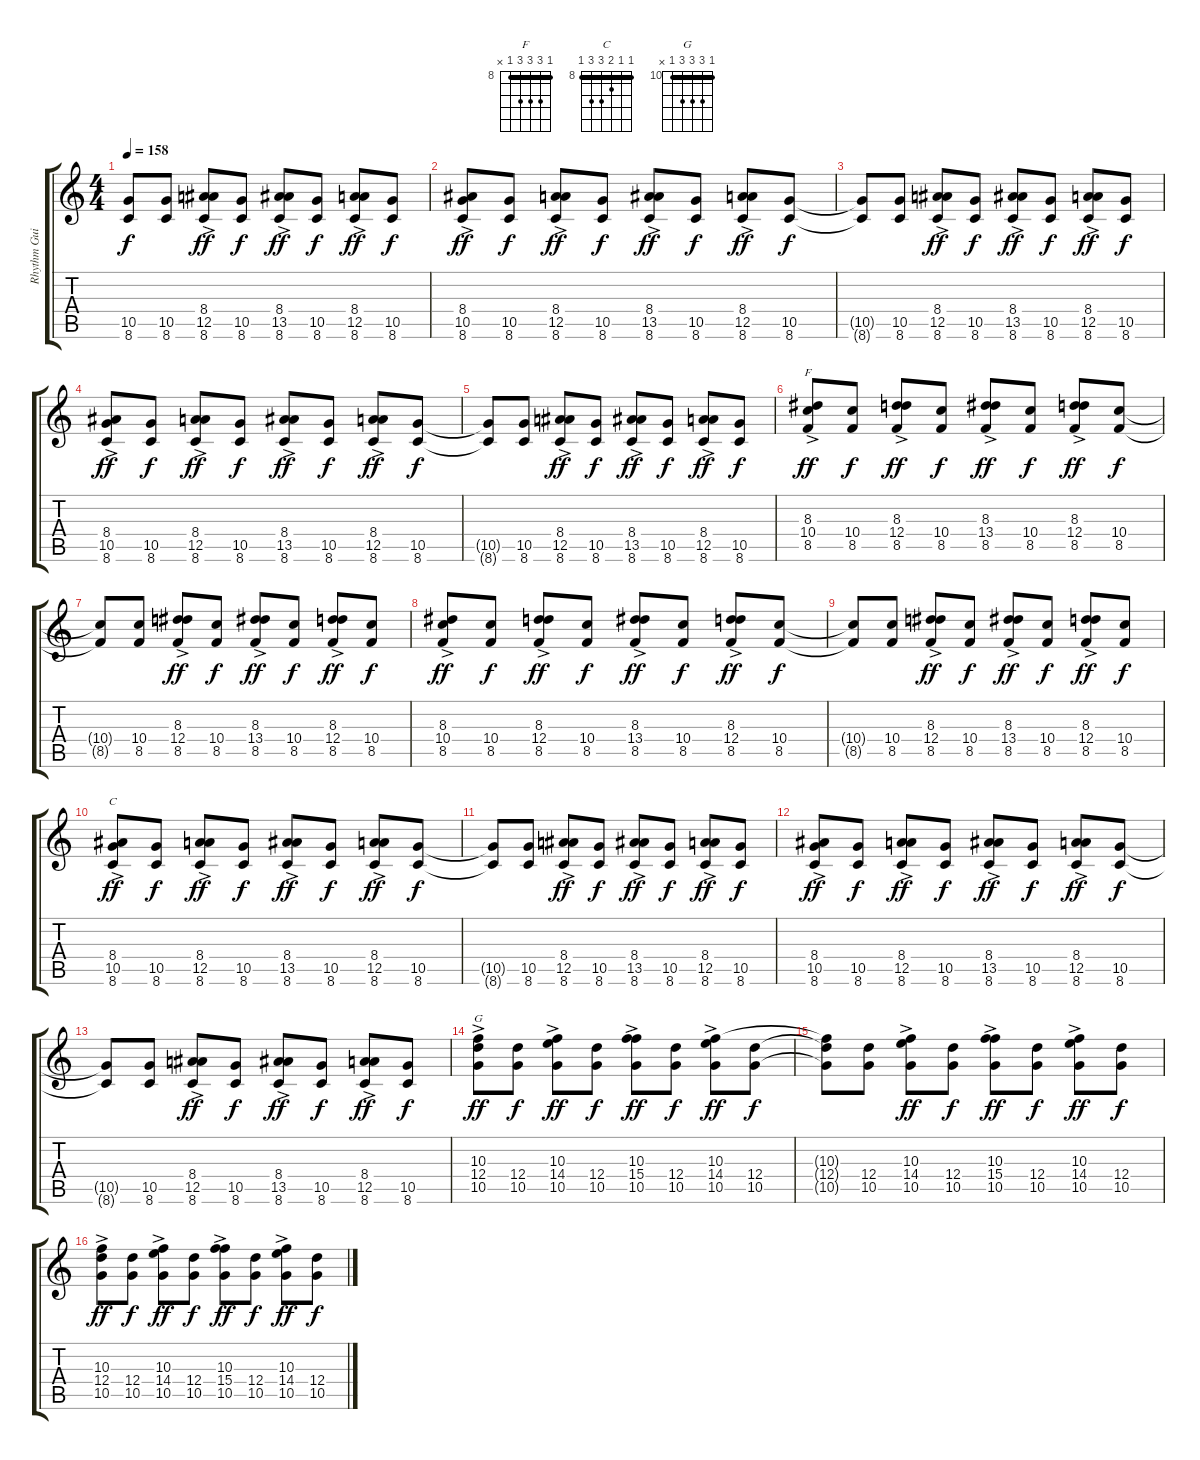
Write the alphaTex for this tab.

\track ("Rhythm Guitar" "Rhythm Gui") {instrument electricguitarjazz}
\staff {score tabs}
\tuning (E4 B3 G3 D3 A2 E2) {hide}
\chord ("F" 8 10 10 10 8 x) {firstfret 8 barre 8}
\chord ("C" 8 8 9 10 10 8) {firstfret 8 barre 8}
\chord ("G" 10 12 12 12 10 x) {firstfret 10 barre 10}
\ts (4 4)
\tempo 158
\clef g2
\ks c
(10.5{t} 8.6{t}).8{dy f} (10.5 8.6).8 (8.4 12.5{ac} 8.6).8{dy ff} (10.5 8.6).8{dy f} (8.4 13.5{ac} 8.6).8{dy ff} (10.5 8.6).8{dy f} (8.4 12.5{ac} 8.6).8{dy ff} (10.5 8.6).8{dy f} |
(8.4 10.5{ac} 8.6).8{dy ff} (10.5 8.6).8{dy f} (8.4 12.5{ac} 8.6).8{dy ff} (10.5 8.6).8{dy f} (8.4 13.5{ac} 8.6).8{dy ff} (10.5 8.6).8{dy f} (8.4 12.5{ac} 8.6).8{dy ff} (10.5 8.6).8{dy f} |
(10.5{t} 8.6{t}).8 (10.5 8.6).8 (8.4 12.5{ac} 8.6).8{dy ff} (10.5 8.6).8{dy f} (8.4 13.5{ac} 8.6).8{dy ff} (10.5 8.6).8{dy f} (8.4 12.5{ac} 8.6).8{dy ff} (10.5 8.6).8{dy f} |
(8.4 10.5{ac} 8.6).8{dy ff} (10.5 8.6).8{dy f} (8.4 12.5{ac} 8.6).8{dy ff} (10.5 8.6).8{dy f} (8.4 13.5{ac} 8.6).8{dy ff} (10.5 8.6).8{dy f} (8.4 12.5{ac} 8.6).8{dy ff} (10.5 8.6).8{dy f} |
(10.5{t} 8.6{t}).8 (10.5 8.6).8 (8.4 12.5{ac} 8.6).8{dy ff} (10.5 8.6).8{dy f} (8.4 13.5{ac} 8.6).8{dy ff} (10.5 8.6).8{dy f} (8.4 12.5{ac} 8.6).8{dy ff} (10.5 8.6).8{dy f} |
(8.3 10.4{ac} 8.5).8{ch "F" dy ff} (10.4 8.5).8{dy f} (8.3 12.4{ac} 8.5).8{dy ff} (10.4 8.5).8{dy f} (8.3 13.4{ac} 8.5).8{dy ff} (10.4 8.5).8{dy f} (8.3 12.4{ac} 8.5).8{dy ff} (10.4 8.5).8{dy f} |
(10.4{t} 8.5{t}).8 (10.4 8.5).8 (8.3 12.4{ac} 8.5).8{dy ff} (10.4 8.5).8{dy f} (8.3 13.4{ac} 8.5).8{dy ff} (10.4 8.5).8{dy f} (8.3 12.4{ac} 8.5).8{dy ff} (10.4 8.5).8{dy f} |
(8.3 10.4{ac} 8.5).8{dy ff} (10.4 8.5).8{dy f} (8.3 12.4{ac} 8.5).8{dy ff} (10.4 8.5).8{dy f} (8.3 13.4{ac} 8.5).8{dy ff} (10.4 8.5).8{dy f} (8.3 12.4{ac} 8.5).8{dy ff} (10.4 8.5).8{dy f} |
(10.4{t} 8.5{t}).8 (10.4 8.5).8 (8.3 12.4{ac} 8.5).8{dy ff} (10.4 8.5).8{dy f} (8.3 13.4{ac} 8.5).8{dy ff} (10.4 8.5).8{dy f} (8.3 12.4{ac} 8.5).8{dy ff} (10.4 8.5).8{dy f} |
(8.4 10.5{ac} 8.6).8{ch "C" dy ff} (10.5 8.6).8{dy f} (8.4 12.5{ac} 8.6).8{dy ff} (10.5 8.6).8{dy f} (8.4 13.5{ac} 8.6).8{dy ff} (10.5 8.6).8{dy f} (8.4 12.5{ac} 8.6).8{dy ff} (10.5 8.6).8{dy f} |
(10.5{t} 8.6{t}).8 (10.5 8.6).8 (8.4 12.5{ac} 8.6).8{dy ff} (10.5 8.6).8{dy f} (8.4 13.5{ac} 8.6).8{dy ff} (10.5 8.6).8{dy f} (8.4 12.5{ac} 8.6).8{dy ff} (10.5 8.6).8{dy f} |
(8.4 10.5{ac} 8.6).8{dy ff} (10.5 8.6).8{dy f} (8.4 12.5{ac} 8.6).8{dy ff} (10.5 8.6).8{dy f} (8.4 13.5{ac} 8.6).8{dy ff} (10.5 8.6).8{dy f} (8.4 12.5{ac} 8.6).8{dy ff} (10.5 8.6).8{dy f} |
(10.5{t} 8.6{t}).8 (10.5 8.6).8 (8.4 12.5{ac} 8.6).8{dy ff} (10.5 8.6).8{dy f} (8.4 13.5{ac} 8.6).8{dy ff} (10.5 8.6).8{dy f} (8.4 12.5{ac} 8.6).8{dy ff} (10.5 8.6).8{dy f} |
(10.3 12.4{ac} 10.5).8{ch "G" dy ff} (12.4 10.5).8{dy f} (10.3 14.4{ac} 10.5).8{dy ff} (12.4 10.5).8{dy f} (10.3 15.4{ac} 10.5).8{dy ff} (12.4 10.5).8{dy f} (10.3 14.4{ac} 10.5).8{dy ff} (12.4 10.5).8{dy f} |
(10.3{t} 12.4{t} 10.5{t}).8 (12.4 10.5).8 (10.3 14.4{ac} 10.5).8{dy ff} (12.4 10.5).8{dy f} (10.3 15.4{ac} 10.5).8{dy ff} (12.4 10.5).8{dy f} (10.3 14.4{ac} 10.5).8{dy ff} (12.4 10.5).8{dy f} |
(10.3 12.4{ac} 10.5).8{dy ff} (12.4 10.5).8{dy f} (10.3 14.4{ac} 10.5).8{dy ff} (12.4 10.5).8{dy f} (10.3 15.4{ac} 10.5).8{dy ff} (12.4 10.5).8{dy f} (10.3 14.4{ac} 10.5).8{dy ff} (12.4 10.5).8{dy f}
